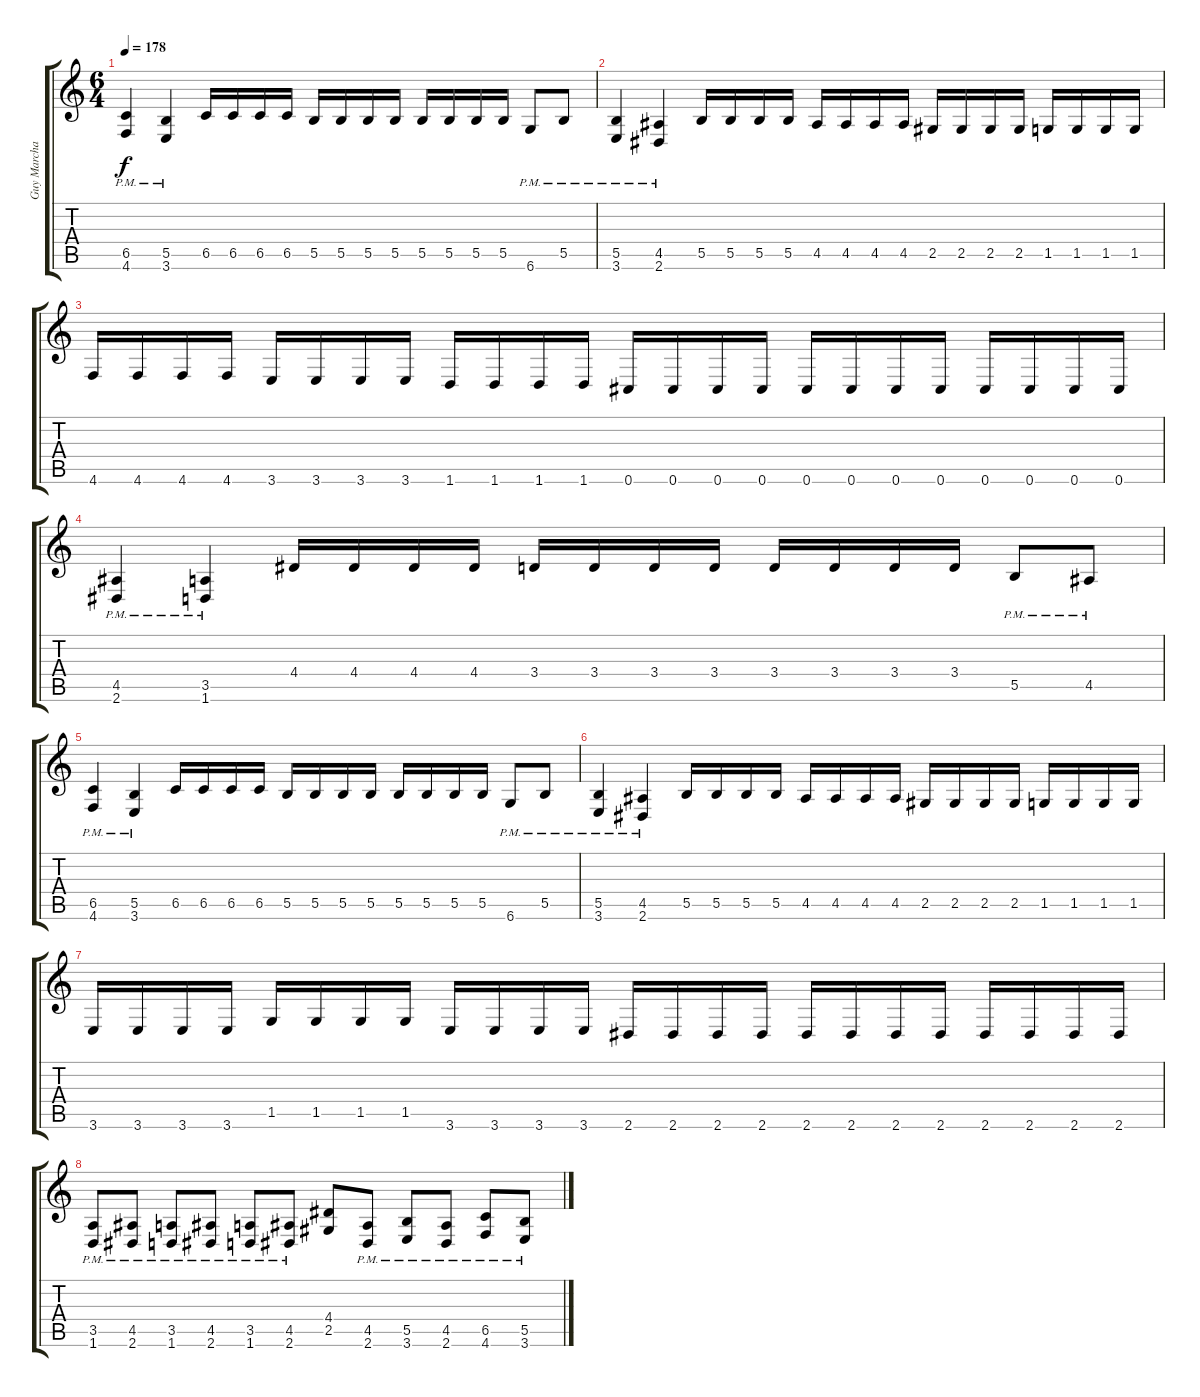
\track ("Guy Marchais" "Guy Marcha") {instrument distortionguitar}
\staff {score tabs}
\tuning (Db4 Ab3 E3 B2 Gb2 Db2) {hide}
\ts (6 4)
\tempo 178
\clef g2
\ks c
(6.5{pm} 4.6{pm}).4{dy f} (5.5{pm} 3.6{pm}).4 6.5.16 6.5.16 6.5.16 6.5.16 5.5.16 5.5.16 5.5.16 5.5.16 5.5.16 5.5.16 5.5.16 5.5.16 6.6{pm}.8 5.5{pm}.8 |
(5.5{pm} 3.6{pm}).4 (4.5{pm} 2.6{pm}).4 5.5.16 5.5.16 5.5.16 5.5.16 4.5.16 4.5.16 4.5.16 4.5.16 2.5.16 2.5.16 2.5.16 2.5.16 1.5.16 1.5.16 1.5.16 1.5.16 |
4.6.16 4.6.16 4.6.16 4.6.16 3.6.16 3.6.16 3.6.16 3.6.16 1.6.16 1.6.16 1.6.16 1.6.16 0.6.16 0.6.16 0.6.16 0.6.16 0.6.16 0.6.16 0.6.16 0.6.16 0.6.16 0.6.16 0.6.16 0.6.16 |
(4.5{pm} 2.6{pm}).4 (3.5{pm} 1.6{pm}).4 4.4.16 4.4.16 4.4.16 4.4.16 3.4.16 3.4.16 3.4.16 3.4.16 3.4.16 3.4.16 3.4.16 3.4.16 5.5{pm}.8 4.5{pm}.8 |
(6.5{pm} 4.6{pm}).4 (5.5{pm} 3.6{pm}).4 6.5.16 6.5.16 6.5.16 6.5.16 5.5.16 5.5.16 5.5.16 5.5.16 5.5.16 5.5.16 5.5.16 5.5.16 6.6{pm}.8 5.5{pm}.8 |
(5.5{pm} 3.6{pm}).4 (4.5{pm} 2.6{pm}).4 5.5.16 5.5.16 5.5.16 5.5.16 4.5.16 4.5.16 4.5.16 4.5.16 2.5.16 2.5.16 2.5.16 2.5.16 1.5.16 1.5.16 1.5.16 1.5.16 |
3.6.16 3.6.16 3.6.16 3.6.16 1.5.16 1.5.16 1.5.16 1.5.16 3.6.16 3.6.16 3.6.16 3.6.16 2.6.16 2.6.16 2.6.16 2.6.16 2.6.16 2.6.16 2.6.16 2.6.16 2.6.16 2.6.16 2.6.16 2.6.16 |
(3.5{pm} 1.6{pm}).8 (4.5{pm} 2.6{pm}).8 (3.5{pm} 1.6{pm}).8 (4.5{pm} 2.6{pm}).8 (3.5{pm} 1.6{pm}).8 (4.5{pm} 2.6{pm}).8 (4.4 2.5).8 (4.5{pm} 2.6{pm}).8 (5.5{pm} 3.6{pm}).8 (4.5{pm} 2.6{pm}).8 (6.5{pm} 4.6{pm}).8 (5.5{pm} 3.6{pm}).8
